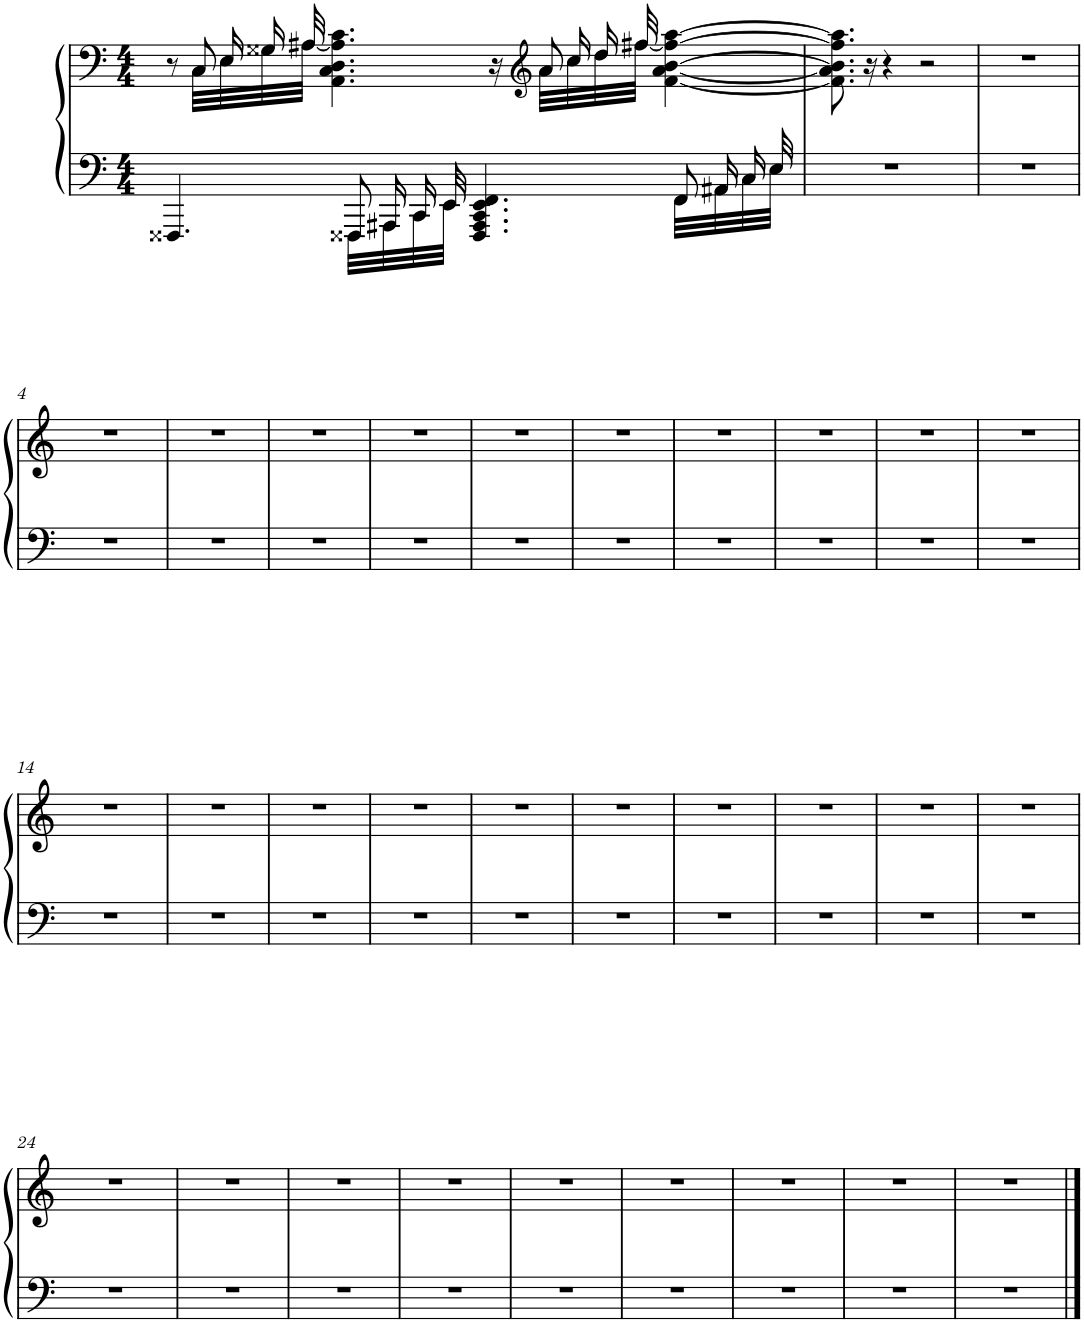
**kern	**kern
*part1	*part1
*staff2	*staff1
*I"Piano	*
*I'Pno.	*
*clefF4	*clefF4
*k[]	*k[]
*M4/4	*M4/4
=1	=1
*^	*^
*	*^	*	*^
*	*	*^	*	*	*^
4.FFF##X/	4.ryy	32ryy	4..ryy	8r	8ryy	32ryy	8.ryy
.	.	32ryy@	.	8C/	32C\LLL	32ryy@	.
.	.	32ryy@	.	.	32E\	16E/	.
.	.	32ryy@	.	.	32G##X\	.	16G##X/
.	.	32ryy@	.	.	[32A#X\JJJ	32A#/	.
.	.	8ryy@	.	4.AA\ 4.C\ 4.D\ 4.A#\] 4.c\	4..ryy	4...ryy	2ryy
8FFF##X/	32FFF##X\LLL	32ryy@	.	.	.	.	.
.	32AAA#X\	16AAA#/	.	.	.	.	.
.	32CC\	.	16CC/	.	.	.	.
.	32EE\JJJ	32EE/	.	.	.	.	.
4.FFF##/ 4.AAA#/ 4.CC/ 4.EE/ 4.FF/	4.ryy	32ryy	4..ryy	.	.	.	.
.	.	16ryy@	.	16r	.	.	.
*	*	*	*	*clefG2	*	*	*
.	.	32ryy@	.	8a/	32a\LLL	.	.
.	.	32ryy@	.	.	32cc\	16cc/	.
.	.	32ryy@	.	.	32dd\	.	16dd/
.	.	32ryy@	.	.	[32ff#X\JJJ	32ff#/	.
.	.	16ryy@	.	[8.f\ [8.a\ [8.b\ 8.ff#\_ [8.aa\	16ryy	16ryy	16ryy
8FF/	32FF\LLL	32ryy@	.	.	8.ryy	8.ryy	8.ryy
.	32AA#X\	16AA#/	.	.	.	.	.
.	32C\	.	16C/	.	.	.	.
.	32E\JJJ	32E/	.	.	.	.	.
16ryy	16ryy	16ryy	16ryy	16ryy	.	.	.
*v	*v	*v	*v	*	*	*	*
*	*v	*v	*v	*v
=2	=2
1r	8.f\] 8.a\] 8.b\] 8.ff#\] 8.aa\]
.	16f\_ 16a\_ 16b\_ 16ff#\_ 16aa\_
.	16r
.	4r
.	2r
16ryy	.
=3	=3
1r	1r
!!LO:LB:g=z
=4	=4
1r	1r
=5	=5
1r	1r
=6	=6
1r	1r
=7	=7
1r	1r
=8	=8
1r	1r
=9	=9
1r	1r
=10	=10
1r	1r
=11	=11
1r	1r
=12	=12
1r	1r
=13	=13
1r	1r
!!LO:LB:g=z
=14	=14
1r	1r
=15	=15
1r	1r
=16	=16
1r	1r
=17	=17
1r	1r
=18	=18
1r	1r
=19	=19
1r	1r
=20	=20
1r	1r
=21	=21
1r	1r
=22	=22
1r	1r
=23	=23
1r	1r
!!LO:LB:g=z
=24	=24
1r	1r
=25	=25
1r	1r
=26	=26
1r	1r
=27	=27
1r	1r
=28	=28
1r	1r
=29	=29
1r	1r
=30	=30
1r	1r
=31	=31
1r	1r
=32	=32
1r	1r
==	==
*-	*-
